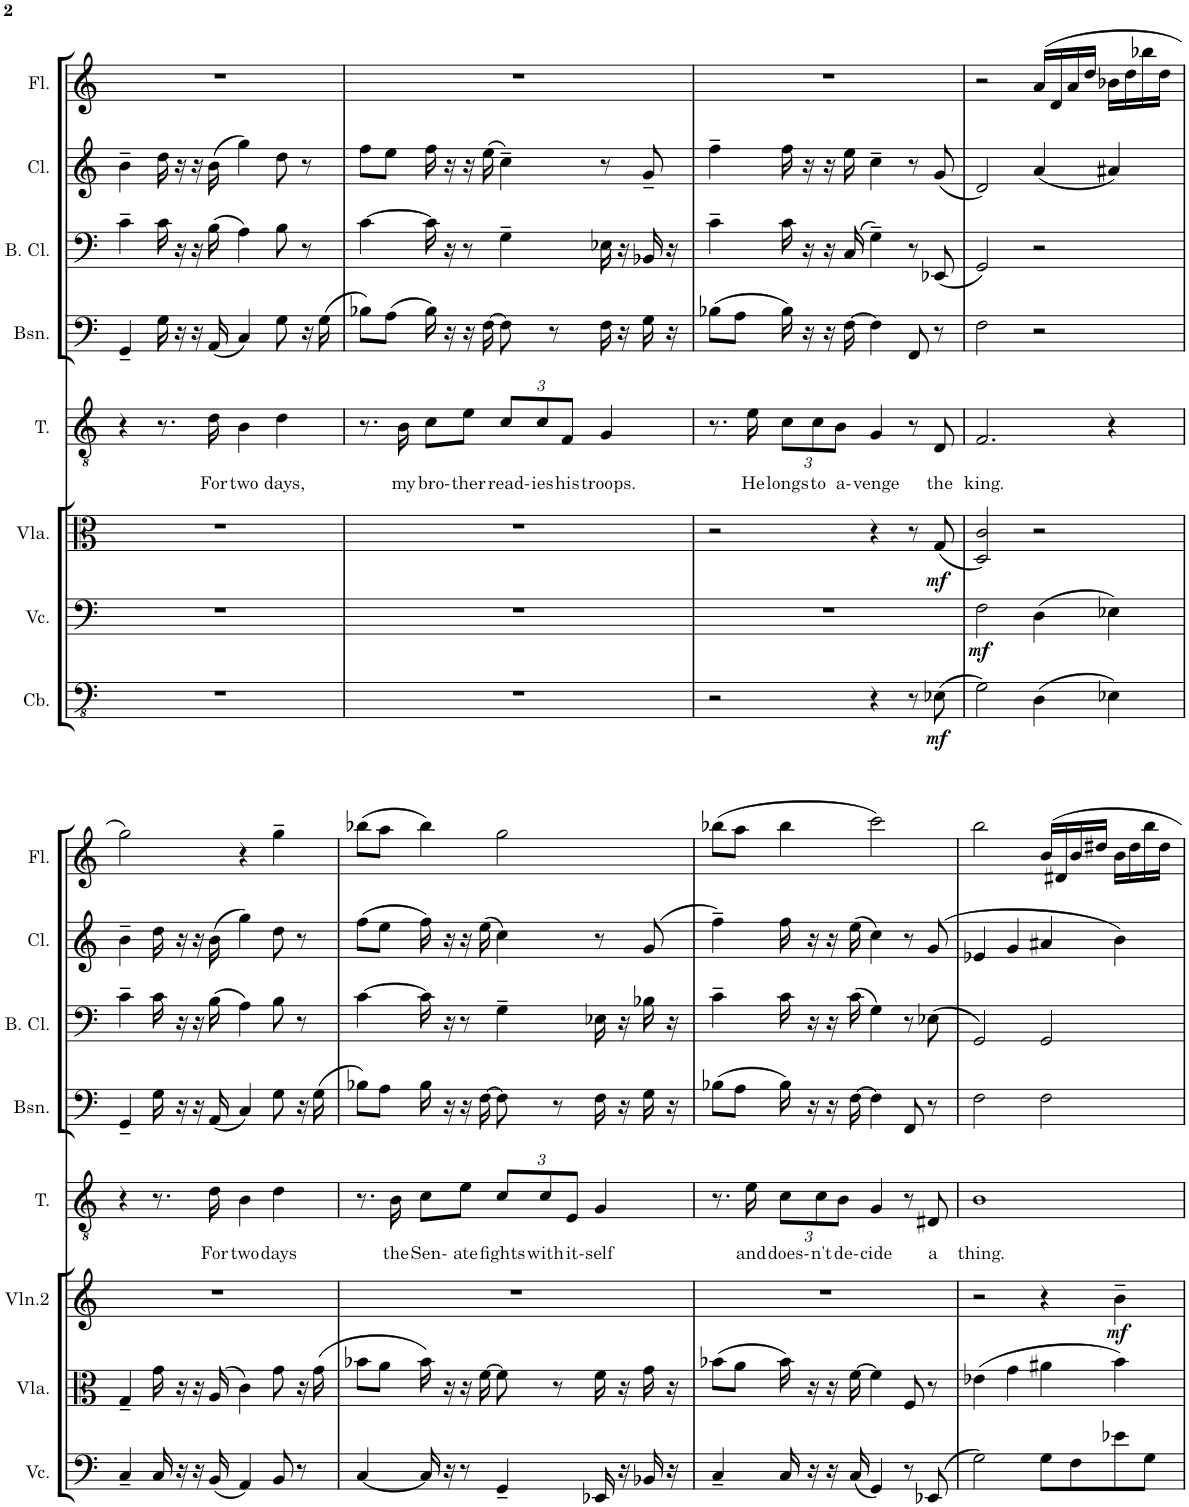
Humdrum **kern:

**kern	**dynam	**kern	**dynam	**kern	**dynam	**kern	**dynam	**kern	**text	**kern	**kern	**kern	**kern
*part9	*part9	*part8	*part8	*part7	*part7	*part6	*part6	*part5	*part5	*part4	*part3	*part2	*part1
*staff9	*staff9	*staff8	*staff8	*staff7	*staff7	*staff6	*staff6	*staff5	*staff5	*staff4	*staff3	*staff2	*staff1
*I"Contrabass	*	*I"Violoncello	*	*I"Viola	*	*I"Violin 2	*	*I"Tomaya	*	*I"Bassoon	*I"Bb Bass Clarinet	*I"Bb Clarinet	*I"Flute
*I'Cb.	*	*I'Vc.	*	*I'Vla.	*	*I'Vln.2	*	*I'T.	*	*I'Bsn.	*I'B. Cl.	*I'Cl.	*I'Fl.
!!LO:PB:g=z
*clefFv4	*	*clefF4	*	*clefC3	*	*clefG2	*	*clefGv2	*	*clefF4	*clefF4	*clefG2	*clefG2
*ITrd7c12	*	*	*	*	*	*	*	*	*	*	*ITrd8c14	*ITrd1c2	*
*k[]	*	*k[]	*	*k[]	*	*k[]	*	*k[]	*	*k[]	*k[]	*k[]	*k[]
*M4/4	*	*M4/4	*	*M4/4	*	*M4/4	*	*M4/4	*	*M4/4	*M4/4	*M4/4	*M4/4
=6	=6	=6	=6	=6	=6	=6	=6	=6	=6	=6	=6	=6	=6
1r	.	1r	.	1r	.	1r	.	4r	.	4GG~/	4c~\	4b~\	1r
.	.	.	.	.	.	.	.	8.r	.	16G\	16c\	16dd\	.
.	.	.	.	.	.	.	.	.	.	16r	16r	16r	.
.	.	.	.	.	.	.	.	.	.	16r	16r	16r	.
!	!	!	!	!	!	!	!	!	!LO:LY:b	!	!	!	!
.	.	.	.	.	.	.	.	16d\	For	(16AA/	(16B\	(16b\	.
!	!	!	!	!	!	!	!	!	!LO:LY:b	!	!	!	!
.	.	.	.	.	.	.	.	4B\	two	4C/)	4A\)	4gg\)	.
!	!	!	!	!	!	!	!	!	!LO:LY:b	!	!	!	!
.	.	.	.	.	.	.	.	4d\	days,	8G\	8B\	8dd\	.
.	.	.	.	.	.	.	.	.	.	16r	8r	8r	.
.	.	.	.	.	.	.	.	.	.	(16G\	.	.	.
=7	=7	=7	=7	=7	=7	=7	=7	=7	=7	=7	=7	=7	=7
1r	.	1r	.	1r	.	1r	.	8.r	.	8B-X\L)	[4c\	8ff\L	1r
.	.	.	.	.	.	.	.	.	.	(8A\J	.	8ee\J	.
!	!	!	!	!	!	!	!	!	!LO:LY:b	!	!	!	!
.	.	.	.	.	.	.	.	16B\	my	.	.	.	.
!	!	!	!	!	!	!	!	!	!LO:LY:b	!	!	!	!
.	.	.	.	.	.	.	.	8c\L	bro-	16B-\)	16c\]	16ff\	.
.	.	.	.	.	.	.	.	.	.	16r	16r	16r	.
!	!	!	!	!	!	!	!	!	!LO:LY:b	!	!	!	!
.	.	.	.	.	.	.	.	8e\J	ther	16r	8r	16r	.
.	.	.	.	.	.	.	.	.	.	[16F\	.	(16ee\	.
*	*	*	*	*	*	*	*	*Xbrackettup	*	*	*	*	*
!	!	!	!	!	!	!	!	!	!LO:LY:b	!	!	!	!
.	.	.	.	.	.	.	.	12c/L	read-	8F\]	4G~\	4cc~\)	.
!	!	!	!	!	!	!	!	!	!LO:LY:b	!	!	!	!
.	.	.	.	.	.	.	.	12c/	ies	.	.	.	.
.	.	.	.	.	.	.	.	.	.	8r	.	.	.
!	!	!	!	!	!	!	!	!	!LO:LY:b	!	!	!	!
.	.	.	.	.	.	.	.	12F/J	his	.	.	.	.
!	!	!	!	!	!	!	!	!	!LO:LY:b	!	!	!	!
.	.	.	.	.	.	.	.	4G/	troops.	16F\	16E-X\	8r	.
.	.	.	.	.	.	.	.	.	.	16r	16r	.	.
.	.	.	.	.	.	.	.	.	.	16G\	16BB-X/	8g~/	.
.	.	.	.	.	.	.	.	.	.	16r	16r	.	.
=8	=8	=8	=8	=8	=8	=8	=8	=8	=8	=8	=8	=8	=8
2r	.	1r	.	2r	.	1r	.	8.r	.	(8B-X\L	4c~\	4ff~\	1r
.	.	.	.	.	.	.	.	.	.	8A\J	.	.	.
!	!	!	!	!	!	!	!	!	!LO:LY:b	!	!	!	!
.	.	.	.	.	.	.	.	16e\	He	.	.	.	.
!	!	!	!	!	!	!	!	!	!LO:LY:b	!	!	!	!
.	.	.	.	.	.	.	.	12c\L	longs	16B-\)	16c\	16ff\	.
.	.	.	.	.	.	.	.	.	.	16r	16r	16r	.
!	!	!	!	!	!	!	!	!	!LO:LY:b	!	!	!	!
.	.	.	.	.	.	.	.	12c\	to	.	.	.	.
.	.	.	.	.	.	.	.	.	.	16r	16r	16r	.
!	!	!	!	!	!	!	!	!	!LO:LY:b	!	!	!	!
.	.	.	.	.	.	.	.	12B\J	a-	.	.	.	.
.	.	.	.	.	.	.	.	.	.	[16F\	(16C/	16ee\	.
!	!	!	!	!	!	!	!	!	!LO:LY:b	!	!	!	!
4r	.	.	.	4r	.	.	.	4G/	venge	4F\]	4G~\)	4cc~\	.
8r	.	.	.	8r	.	.	.	8r	.	8FF/	8r	8r	.
!	!LO:DY:b	!	!	!	!LO:DY:b	!	!	!	!LO:LY:b	!	!	!	!
(8EE-X\	mf	.	.	(8G/	mf	.	.	8D/	the	8r	(8EE-X/	(8g/	.
=9	=9	=9	=9	=9	=9	=9	=9	=9	=9	=9	=9	=9	=9
!	!	!	!LO:DY:b	!	!	!	!	!	!LO:LY:b	!	!	!	!
2GG\)	.	2F\	mf	2D/ 2c/)	.	1r	.	2.F/	king.	2F\	2GG/)	2d/)	2r
(4DD\	.	(4D\	.	2r	.	.	.	.	.	2r	2r	(4a/	(16a/LL
.	.	.	.	.	.	.	.	.	.	.	.	.	16d/
.	.	.	.	.	.	.	.	.	.	.	.	.	16a/
.	.	.	.	.	.	.	.	.	.	.	.	.	16dd/JJ
4EE-X\)	.	4E-X\)	.	.	.	.	.	4r	.	.	.	4a#X/)	16b-X\LL
.	.	.	.	.	.	.	.	.	.	.	.	.	16dd\
.	.	.	.	.	.	.	.	.	.	.	.	.	16bb-X\
.	.	.	.	.	.	.	.	.	.	.	.	.	16dd\JJ
!!LO:LB:g=z
=10	=10	=10	=10	=10	=10	=10	=10	=10	=10	=10	=10	=10	=10
1r	.	4C~/	.	4G~/	.	1r	.	4r	.	4GG~/	4c~\	4b~\	2gg\)
.	.	16C/	.	16g\	.	.	.	8.r	.	16G\	16c\	16dd\	.
.	.	16r	.	16r	.	.	.	.	.	16r	16r	16r	.
.	.	16r	.	16r	.	.	.	.	.	16r	16r	16r	.
!	!	!	!	!	!	!	!	!	!LO:LY:b	!	!	!	!
.	.	(16BB/	.	(16A/	.	.	.	16d\	For	(16AA/	(16B\	(16b\	.
!	!	!	!	!	!	!	!	!	!LO:LY:b	!	!	!	!
.	.	4AA/)	.	4c\)	.	.	.	4B\	two	4C/)	4A\)	4gg\)	4r
!	!	!	!	!	!	!	!	!	!LO:LY:b	!	!	!	!
.	.	8BB/	.	8g\	.	.	.	4d\	days	8G\	8B\	8dd\	4gg~\
.	.	8r	.	16r	.	.	.	.	.	16r	8r	8r	.
.	.	.	.	(16g\	.	.	.	.	.	(16G\	.	.	.
=11	=11	=11	=11	=11	=11	=11	=11	=11	=11	=11	=11	=11	=11
1r	.	[4C/	.	8b-X\L	.	1r	.	8.r	.	8B-X\L)	[4c\	(8ff\L	(8bb-X\L
.	.	.	.	8a\J	.	.	.	.	.	8A\J	.	8ee\J	8aa\J
!	!	!	!	!	!	!	!	!	!LO:LY:b	!	!	!	!
.	.	.	.	.	.	.	.	16B\	the	.	.	.	.
!	!	!	!	!	!	!	!	!	!LO:LY:b	!	!	!	!
.	.	16C/]	.	16b-\)	.	.	.	8c\L	Sen-	16B-\	16c\]	16ff\)	4bb-\)
.	.	16r	.	16r	.	.	.	.	.	16r	16r	16r	.
!	!	!	!	!	!	!	!	!	!LO:LY:b	!	!	!	!
.	.	8r	.	16r	.	.	.	8e\J	ate	16r	8r	16r	.
.	.	.	.	[16f\	.	.	.	.	.	[16F\	.	(16ee\	.
!	!	!	!	!	!	!	!	!	!LO:LY:b	!	!	!	!
.	.	4GG~/	.	8f\]	.	.	.	12c/L	fights	8F\]	4G~\	4cc\)	2gg\
!	!	!	!	!	!	!	!	!	!LO:LY:b	!	!	!	!
.	.	.	.	.	.	.	.	12c/	with	.	.	.	.
.	.	.	.	8r	.	.	.	.	.	8r	.	.	.
!	!	!	!	!	!	!	!	!	!LO:LY:b	!	!	!	!
.	.	.	.	.	.	.	.	12E/J	it-	.	.	.	.
!	!	!	!	!	!	!	!	!	!LO:LY:b	!	!	!	!
.	.	16EE-X/	.	16f\	.	.	.	4G/	self	16F\	16E-X\	8r	.
.	.	16r	.	16r	.	.	.	.	.	16r	16r	.	.
.	.	16BB-X/	.	16g\	.	.	.	.	.	16G\	16B-X\	(8g/	.
.	.	16r	.	16r	.	.	.	.	.	16r	16r	.	.
=12	=12	=12	=12	=12	=12	=12	=12	=12	=12	=12	=12	=12	=12
1r	.	4C~/	.	(8b-X\L	.	1r	.	8.r	.	(8B-X\L	4c~\	4ff~\)	(8bb-X\L
.	.	.	.	8a\J	.	.	.	.	.	8A\J	.	.	8aa\J
!	!	!	!	!	!	!	!	!	!LO:LY:b	!	!	!	!
.	.	.	.	.	.	.	.	16e\	and	.	.	.	.
!	!	!	!	!	!	!	!	!	!LO:LY:b	!	!	!	!
.	.	16C/	.	16b-\)	.	.	.	12c\L	does-	16B-\)	16c\	16ff\	4bb-\
.	.	16r	.	16r	.	.	.	.	.	16r	16r	16r	.
!	!	!	!	!	!	!	!	!	!LO:LY:b	!	!	!	!
.	.	.	.	.	.	.	.	12c\	n't	.	.	.	.
.	.	16r	.	16r	.	.	.	.	.	16r	16r	16r	.
!	!	!	!	!	!	!	!	!	!LO:LY:b	!	!	!	!
.	.	.	.	.	.	.	.	12B\J	de-	.	.	.	.
.	.	(16C/	.	[16f\	.	.	.	.	.	[16F\	(16c\	(16ee\	.
!	!	!	!	!	!	!	!	!	!LO:LY:b	!	!	!	!
.	.	4GG/)	.	4f\]	.	.	.	4G/	cide	4F\]	4G\)	4cc\)	2ccc\)
.	.	8r	.	8F/	.	.	.	8r	.	8FF/	8r	8r	.
!	!	!	!	!	!	!	!	!	!LO:LY:b	!	!	!	!
.	.	(8EE-X/	.	8r	.	.	.	8D#X/	a	8r	(8E-X\	(8g/	.
=13	=13	=13	=13	=13	=13	=13	=13	=13	=13	=13	=13	=13	=13
!	!	!	!	!	!	!	!	!	!LO:LY:b	!	!	!	!
1r	.	2G\)	.	(4e-X\	.	2r	.	1B	thing.	2F\	2GG/)	4e-X/	2bb\
.	.	.	.	4g\	.	.	.	.	.	.	.	4g/	.
.	.	8G\L	.	4a#X\	.	4r	.	.	.	2F\	2GG/	4a#X/	16b/LL
.	.	.	.	.	.	.	.	.	.	.	.	.	16d#X/
.	.	8F\	.	.	.	.	.	.	.	.	.	.	16b/
.	.	.	.	.	.	.	.	.	.	.	.	.	16dd#X/JJ
!	!	!	!	!	!	!	!LO:DY:b	!	!	!	!	!	!
.	.	8e-X\	.	4b\)	.	4b~\	mf	.	.	.	.	4b\)	16b\LL
.	.	.	.	.	.	.	.	.	.	.	.	.	16dd#\
.	.	8G\J	.	.	.	.	.	.	.	.	.	.	16bb\
.	.	.	.	.	.	.	.	.	.	.	.	.	16dd#\JJ
=	=	=	=	=	=	=	=	=	=	=	=	=	=
*-	*-	*-	*-	*-	*-	*-	*-	*-	*-	*-	*-	*-	*-
